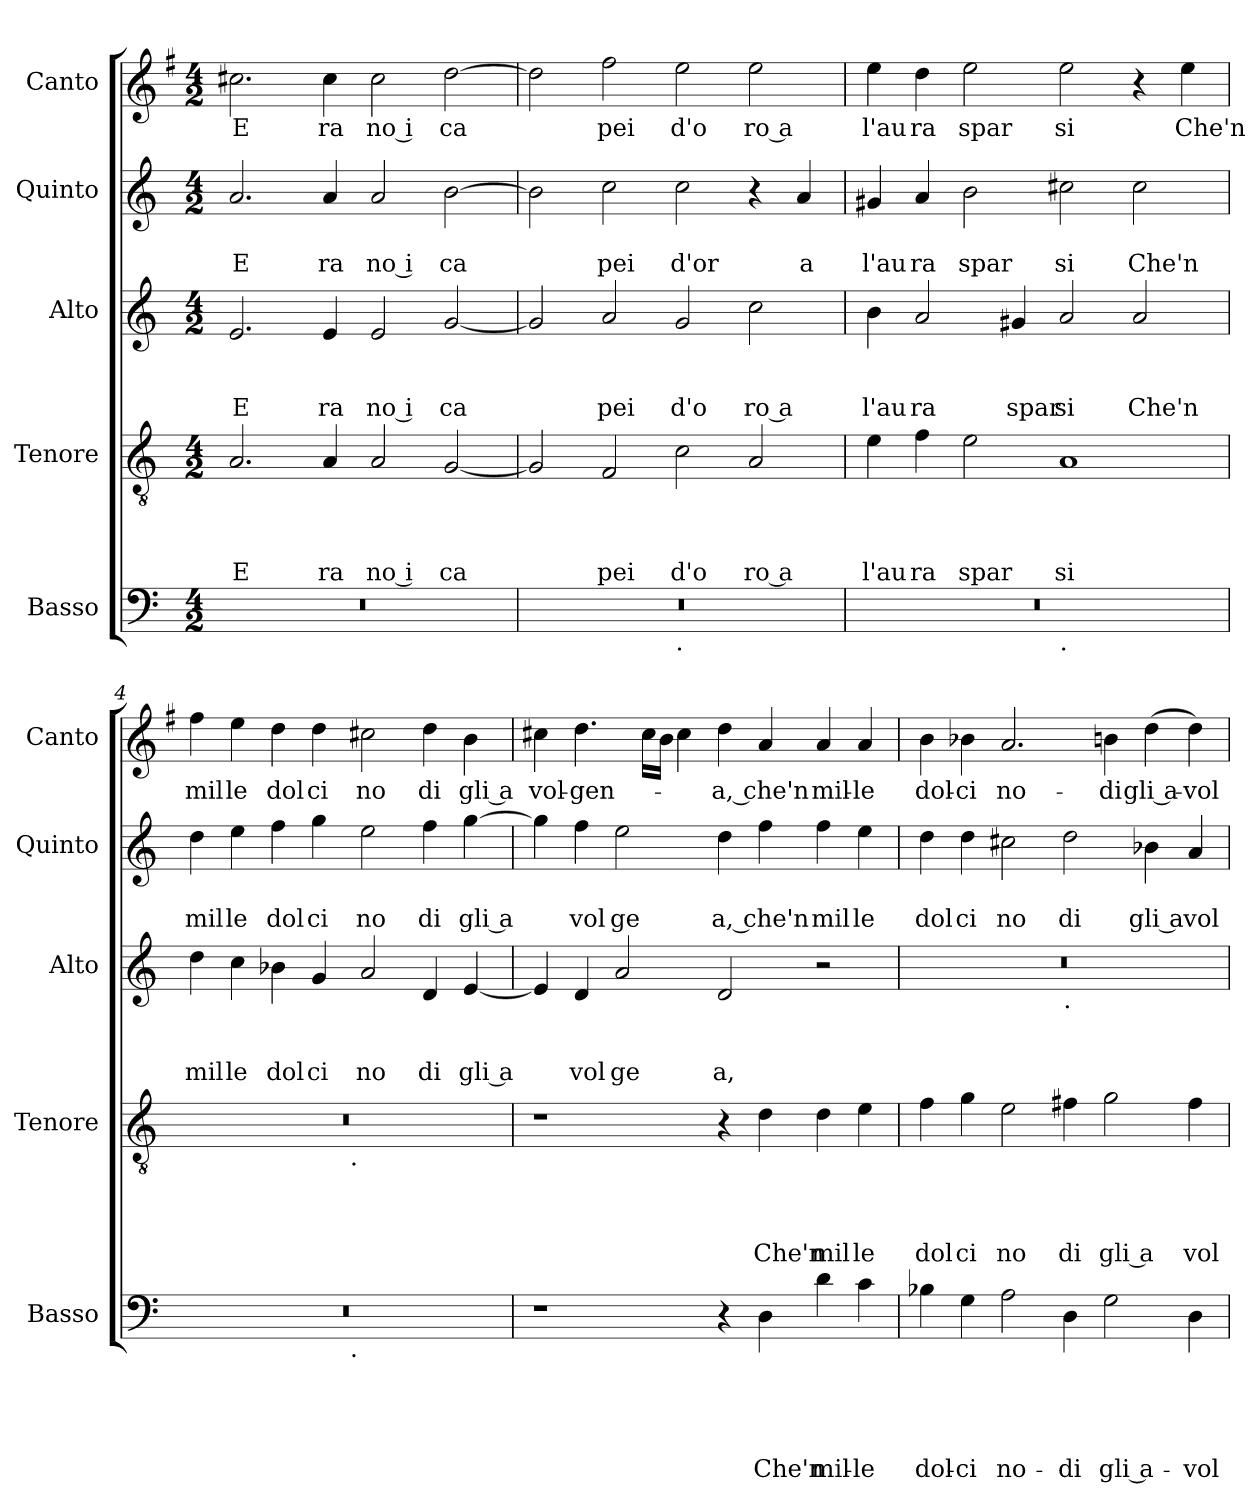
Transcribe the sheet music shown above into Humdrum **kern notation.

**kern	**text	**text	**text	**text	**text	**kern	**text	**text	**text	**text	**kern	**text	**text	**text	**kern	**text	**text	**kern	**text
*part5	*part5	*part5	*part5	*part5	*part5	*part4	*part4	*part4	*part4	*part4	*part3	*part3	*part3	*part3	*part2	*part2	*part2	*part1	*part1
*staff5	*staff5	*staff5	*staff5	*staff5	*staff5	*staff4	*staff4	*staff4	*staff4	*staff4	*staff3	*staff3	*staff3	*staff3	*staff2	*staff2	*staff2	*staff1	*staff1
*I"Basso	*	*	*	*	*	*I"Tenore	*	*	*	*	*I"Alto	*	*	*	*I"Quinto	*	*	*I"Canto	*
*I'Basso	*	*	*	*	*	*I'Tenore	*	*	*	*	*I'Alto	*	*	*	*I'Quinto	*	*	*I'Canto	*
*clefF4	*	*	*	*	*	*clefGv2	*	*	*	*	*clefG2	*	*	*	*clefG2	*	*	*clefG2	*
*	*	*	*	*	*	*	*	*	*	*	*	*	*	*	*	*	*	*ITrd-3c-5	*
*k[]	*	*	*	*	*	*k[]	*	*	*	*	*k[]	*	*	*	*k[]	*	*	*k[]	*
*C:	*	*	*	*	*	*C:	*	*	*	*	*C:	*	*	*	*C:	*	*	*C:	*
*M4/2	*	*	*	*	*	*M4/2	*	*	*	*	*M4/2	*	*	*	*M4/2	*	*	*M4/2	*
=1	=1	=1	=1	=1	=1	=1	=1	=1	=1	=1	=1	=1	=1	=1	=1	=1	=1	=1	=1
!	!	!	!	!	!	!	!	!	!	!LO:LY:b	!	!	!	!LO:LY:b	!	!	!LO:LY:b	!	!LO:LY:b
0r	.	.	.	.	.	2.A/	.	.	.	E	2.e/	.	.	E	2.a/	.	E	2.ff#X\	E
!	!	!	!	!	!	!	!	!	!	!LO:LY:b	!	!	!	!LO:LY:b	!	!	!LO:LY:b	!	!LO:LY:b
.	.	.	.	.	.	4A/	.	.	.	ra	4e/	.	.	ra	4a/	.	ra	4ff#\	ra
!	!	!	!	!	!	!	!	!	!	!LO:LY:b:rj	!	!	!	!LO:LY:b:rj	!	!	!LO:LY:b:rj	!	!LO:LY:b:rj
.	.	.	.	.	.	2A/	.	.	.	no i	2e/	.	.	no i	2a/	.	no i	2ff#\	no i
!	!	!	!	!	!	!	!	!	!	!LO:LY:b	!	!	!	!LO:LY:b	!	!	!LO:LY:b	!	!LO:LY:b
.	.	.	.	.	.	[<2G/	.	.	.	ca	[<2g/	.	.	ca	[>2b\	.	ca	[>2gg\	ca
=2	=2	=2	=2	=2	=2	=2	=2	=2	=2	=2	=2	=2	=2	=2	=2	=2	=2	=2	=2
*^	*	*	*	*	*	*	*	*	*	*	*	*	*	*	*	*	*	*	*
0r	1ryy	.	.	.	.	.	2G/]	.	.	.	.	2g/]	.	.	.	2b\]	.	.	2gg\]	.
!	!	!	!	!	!	!	!	!	!	!	!LO:LY:b	!	!	!	!LO:LY:b	!	!	!LO:LY:b	!	!LO:LY:b
.	.	.	.	.	.	.	2F/	.	.	.	pei	2a/	.	.	pei	2cc\	.	pei	2bb\	pei
!	!LO:TX:b:t=.	!	!	!	!	!	!	!	!	!	!	!	!	!	!	!	!	!	!	!
!	!	!	!	!	!	!	!	!	!	!	!LO:LY:b	!	!	!	!LO:LY:b	!	!	!LO:LY:b	!	!LO:LY:b
.	1ryy	.	.	.	.	.	2c\	.	.	.	d'o	2g/	.	.	d'o	2cc\	.	d'or	2aa\	d'o
!	!	!	!	!	!	!	!	!	!	!	!LO:LY:b:rj	!	!	!	!LO:LY:b:rj	!	!	!	!	!LO:LY:b:rj
.	.	.	.	.	.	.	2A/	.	.	.	ro a	2cc\	.	.	ro a	4r	.	.	2aa\	ro a
!	!	!	!	!	!	!	!	!	!	!	!	!	!	!	!	!	!	!LO:LY:b	!	!
.	.	.	.	.	.	.	.	.	.	.	.	.	.	.	.	(4a/	.	a	.	.
=3	=3	=3	=3	=3	=3	=3	=3	=3	=3	=3	=3	=3	=3	=3	=3	=3	=3	=3	=3	=3
!	!	!	!	!	!	!	!	!	!	!	!LO:LY:b	!	!	!	!LO:LY:b	!	!	!LO:LY:b	!	!LO:LY:b
0r	1ryy	.	.	.	.	.	4e\	.	.	.	l'au	4b\	.	.	l'au	4g#X/	.	l'au	4aa\	l'au
!	!	!	!	!	!	!	!	!	!	!	!LO:LY:b	!	!	!	!LO:LY:b	!	!	!LO:LY:b	!	!LO:LY:b
.	.	.	.	.	.	.	4f\	.	.	.	ra	2a/	.	.	ra	4a/	.	ra	4gg\	ra
!	!	!	!	!	!	!	!	!	!	!	!LO:LY:b	!	!	!	!	!	!	!LO:LY:b	!	!LO:LY:b
.	.	.	.	.	.	.	2e\	.	.	.	spar	.	.	.	.	2b\	.	spar	2aa\	spar
!	!	!	!	!	!	!	!	!	!	!	!	!	!	!	!LO:LY:b	!	!	!	!	!
.	.	.	.	.	.	.	.	.	.	.	.	4g#X/	.	.	spar	.	.	.	.	.
!	!LO:TX:b:t=.	!	!	!	!	!	!	!	!	!	!	!	!	!	!	!	!	!	!	!
!	!	!	!	!	!	!	!	!	!	!	!LO:LY:b	!	!	!	!LO:LY:b	!	!	!LO:LY:b	!	!LO:LY:b
.	1ryy	.	.	.	.	.	1A	.	.	.	si	2a/	.	.	si	2cc#X\	.	si	2aa\	si
!	!	!	!	!	!	!	!	!	!	!	!	!	!	!	!LO:LY:b	!	!	!LO:LY:b	!	!
.	.	.	.	.	.	.	.	.	.	.	.	2a/	.	.	Che'n	2cc#\	.	Che'n	4r	.
!	!	!	!	!	!	!	!	!	!	!	!	!	!	!	!	!	!	!	!	!LO:LY:b
.	.	.	.	.	.	.	.	.	.	.	.	.	.	.	.	.	.	.	4aa\	Che'n
=4	=4	=4	=4	=4	=4	=4	=4	=4	=4	=4	=4	=4	=4	=4	=4	=4	=4	=4	=4	=4
!	!	!	!	!	!	!	!	!	!	!	!	!	!	!	!LO:LY:b	!	!	!LO:LY:b	!	!LO:LY:b
*	*	*	*	*	*	*	*^	*	*	*	*	*	*	*	*	*	*	*	*	*
0r	2ryy	.	.	.	.	.	0r	2ryy	.	.	.	.	4dd\	.	.	mil	4dd\	.	mil	4bb\	mil
!	!	!	!	!	!	!	!	!	!	!	!	!	!	!	!	!LO:LY:b	!	!	!LO:LY:b	!	!LO:LY:b
.	.	.	.	.	.	.	.	.	.	.	.	.	4cc\	.	.	le	4ee\	.	le	4aa\	le
!	!	!	!	!	!	!	!	!	!	!	!	!	!	!	!	!LO:LY:b	!	!	!LO:LY:b	!	!LO:LY:b
.	4...ryy	.	.	.	.	.	.	4...ryy	.	.	.	.	4b-X\	.	.	dol	4ff\	.	dol	4gg\	dol
!	!	!	!	!	!	!	!	!	!	!	!	!	!	!	!	!LO:LY:b	!	!	!LO:LY:b	!	!LO:LY:b
.	.	.	.	.	.	.	.	.	.	.	.	.	4g/	.	.	ci	4gg\	.	ci	4gg\	ci
!	!	!	!	!	!	!	!	!LO:TX:b:t=.	!	!	!	!	!	!	!	!	!	!	!	!	!
!	!LO:TX:b:t=.	!	!	!	!	!	!	!	!	!	!	!	!	!	!	!	!	!	!	!	!
.	1ryy	.	.	.	.	.	.	1ryy	.	.	.	.	.	.	.	.	.	.	.	.	.
!	!	!	!	!	!	!	!	!	!	!	!	!	!	!	!	!LO:LY:b	!	!	!LO:LY:b	!	!LO:LY:b
.	.	.	.	.	.	.	.	.	.	.	.	.	2a/	.	.	no	2ee\	.	no	2ff#X\	no
!	!	!	!	!	!	!	!	!	!	!	!	!	!	!	!	!LO:LY:b	!	!	!LO:LY:b	!	!LO:LY:b
.	.	.	.	.	.	.	.	.	.	.	.	.	4d/	.	.	di	4ff\	.	di	4gg\	di
!	!	!	!	!	!	!	!	!	!	!	!	!	!	!	!	!LO:LY:b	!	!	!LO:LY:b	!	!LO:LY:b:rj
.	.	.	.	.	.	.	.	.	.	.	.	.	[<4e/	.	.	gli a	[<4gg\	.	gli a	4ee\	gli a
.	32ryy	.	.	.	.	.	.	32ryy	.	.	.	.	.	.	.	.	.	.	.	.	.
!!LO:LB:g=z
=5	=5	=5	=5	=5	=5	=5	=5	=5	=5	=5	=5	=5	=5	=5	=5	=5	=5	=5	=5	=5	=5
!	!	!	!	!	!	!	!	!	!	!	!	!	!	!	!	!	!	!	!	!	!LO:LY:b
*v	*v	*	*	*	*	*	*	*	*	*	*	*	*	*	*	*	*	*	*	*	*
*	*	*	*	*	*	*v	*v	*	*	*	*	*	*	*	*	*	*	*	*	*
1r	.	.	.	.	.	1r	.	.	.	.	4e/]	.	.	.	4gg\]	.	.	4ff#X\	vol-
!	!	!	!	!	!	!	!	!	!	!	!	!	!	!LO:LY:b	!	!	!LO:LY:b	!	!LO:LY:b
.	.	.	.	.	.	.	.	.	.	.	4d/	.	.	vol	4ff\	.	vol	4.gg\	-gen-
!	!	!	!	!	!	!	!	!	!	!	!	!	!	!LO:LY:b	!	!	!LO:LY:b	!	!
.	.	.	.	.	.	.	.	.	.	.	2a/	.	.	ge	2ee\	.	ge	.	.
.	.	.	.	.	.	.	.	.	.	.	.	.	.	.	.	.	.	16ff#\LL	.
.	.	.	.	.	.	.	.	.	.	.	.	.	.	.	.	.	.	16ee\JJ	.
.	.	.	.	.	.	.	.	.	.	.	.	.	.	.	.	.	.	4ff#\	.
!	!	!	!	!	!	!	!	!	!	!	!	!	!	!LO:LY:b	!	!	!LO:LY:b	!	!LO:LY:b
4r	.	.	.	.	.	4r	.	.	.	.	2d/	.	.	a,	4dd\	.	a, che'n	4gg\	-a, che'n
!	!	!	!	!	!LO:LY:b	!	!	!	!	!LO:LY:b	!	!	!	!	!	!	!	!	!
4D\	.	.	.	.	Che'n	4d\	.	.	.	Che'n	.	.	.	.	4ff\	.	.	4dd/	.
!	!	!	!	!	!LO:LY:b	!	!	!	!	!LO:LY:b	!	!	!	!	!	!	!LO:LY:b	!	!LO:LY:b
4d\	.	.	.	.	mil-	4d\	.	.	.	mil	2r	.	.	.	4ff\	.	mil	4dd/	mil-
!	!	!	!	!	!LO:LY:b	!	!	!	!	!LO:LY:b	!	!	!	!	!	!	!LO:LY:b	!	!LO:LY:b
4c\	.	.	.	.	-le	4e\	.	.	.	le	.	.	.	.	4ee\	.	le	4dd/	-le
=6	=6	=6	=6	=6	=6	=6	=6	=6	=6	=6	=6	=6	=6	=6	=6	=6	=6	=6	=6
!	!	!	!	!	!LO:LY:b	!	!	!	!	!LO:LY:b	!	!	!	!	!	!	!LO:LY:b	!	!LO:LY:b
*	*	*	*	*	*	*	*	*	*	*	*^	*	*	*	*	*	*	*	*
4B-X\	.	.	.	.	dol-	4f\	.	.	.	dol	0r	1ryy	.	.	.	4dd\	.	dol	4ee\	dol-
!	!	!	!	!	!LO:LY:b	!	!	!	!	!LO:LY:b	!	!	!	!	!	!	!	!LO:LY:b	!	!LO:LY:b
4G\	.	.	.	.	-ci	4g\	.	.	.	ci	.	.	.	.	.	4dd\	.	ci	4ee-X\	-ci
!	!	!	!	!	!LO:LY:b	!	!	!	!	!LO:LY:b	!	!	!	!	!	!	!	!LO:LY:b	!	!LO:LY:b
2A\	.	.	.	.	no-	2e\	.	.	.	no	.	.	.	.	.	2cc#X\	.	no	2.dd/	no-
!	!	!	!	!	!	!	!	!	!	!	!	!LO:TX:b:t=.	!	!	!	!	!	!	!	!
!	!	!	!	!	!LO:LY:b	!	!	!	!	!LO:LY:b	!	!	!	!	!	!	!	!LO:LY:b	!	!
4D\	.	.	.	.	-di	4f#X\	.	.	.	di	.	1ryy	.	.	.	2dd\	.	di	.	.
!	!	!	!	!	!LO:LY:b:rj	!	!	!	!	!LO:LY:b:rj	!	!	!	!	!	!	!	!	!	!LO:LY:b
2G\	.	.	.	.	gli a-	2g\	.	.	.	gli a	.	.	.	.	.	.	.	.	4een\	-di
!	!	!	!	!	!	!	!	!	!	!	!	!	!	!	!	!	!	!LO:LY:b:rj	!	!LO:LY:b:rj
.	.	.	.	.	.	.	.	.	.	.	.	.	.	.	.	4b-X\	.	gli a	(<4gg\	gli a-
!	!	!	!	!	!LO:LY:b	!	!	!	!	!LO:LY:b	!	!	!	!	!	!	!	!LO:LY:b	!	!LO:LY:b
4D\	.	.	.	.	-vol-	4f#\	.	.	.	vol	.	.	.	.	.	4a/	.	vol	4gg\)	-vol-
*	*	*	*	*	*	*	*	*	*	*	*v	*v	*	*	*	*	*	*	*	*
=	=	=	=	=	=	=	=	=	=	=	=	=	=	=	=	=	=	=	=
*-	*-	*-	*-	*-	*-	*-	*-	*-	*-	*-	*-	*-	*-	*-	*-	*-	*-	*-	*-
